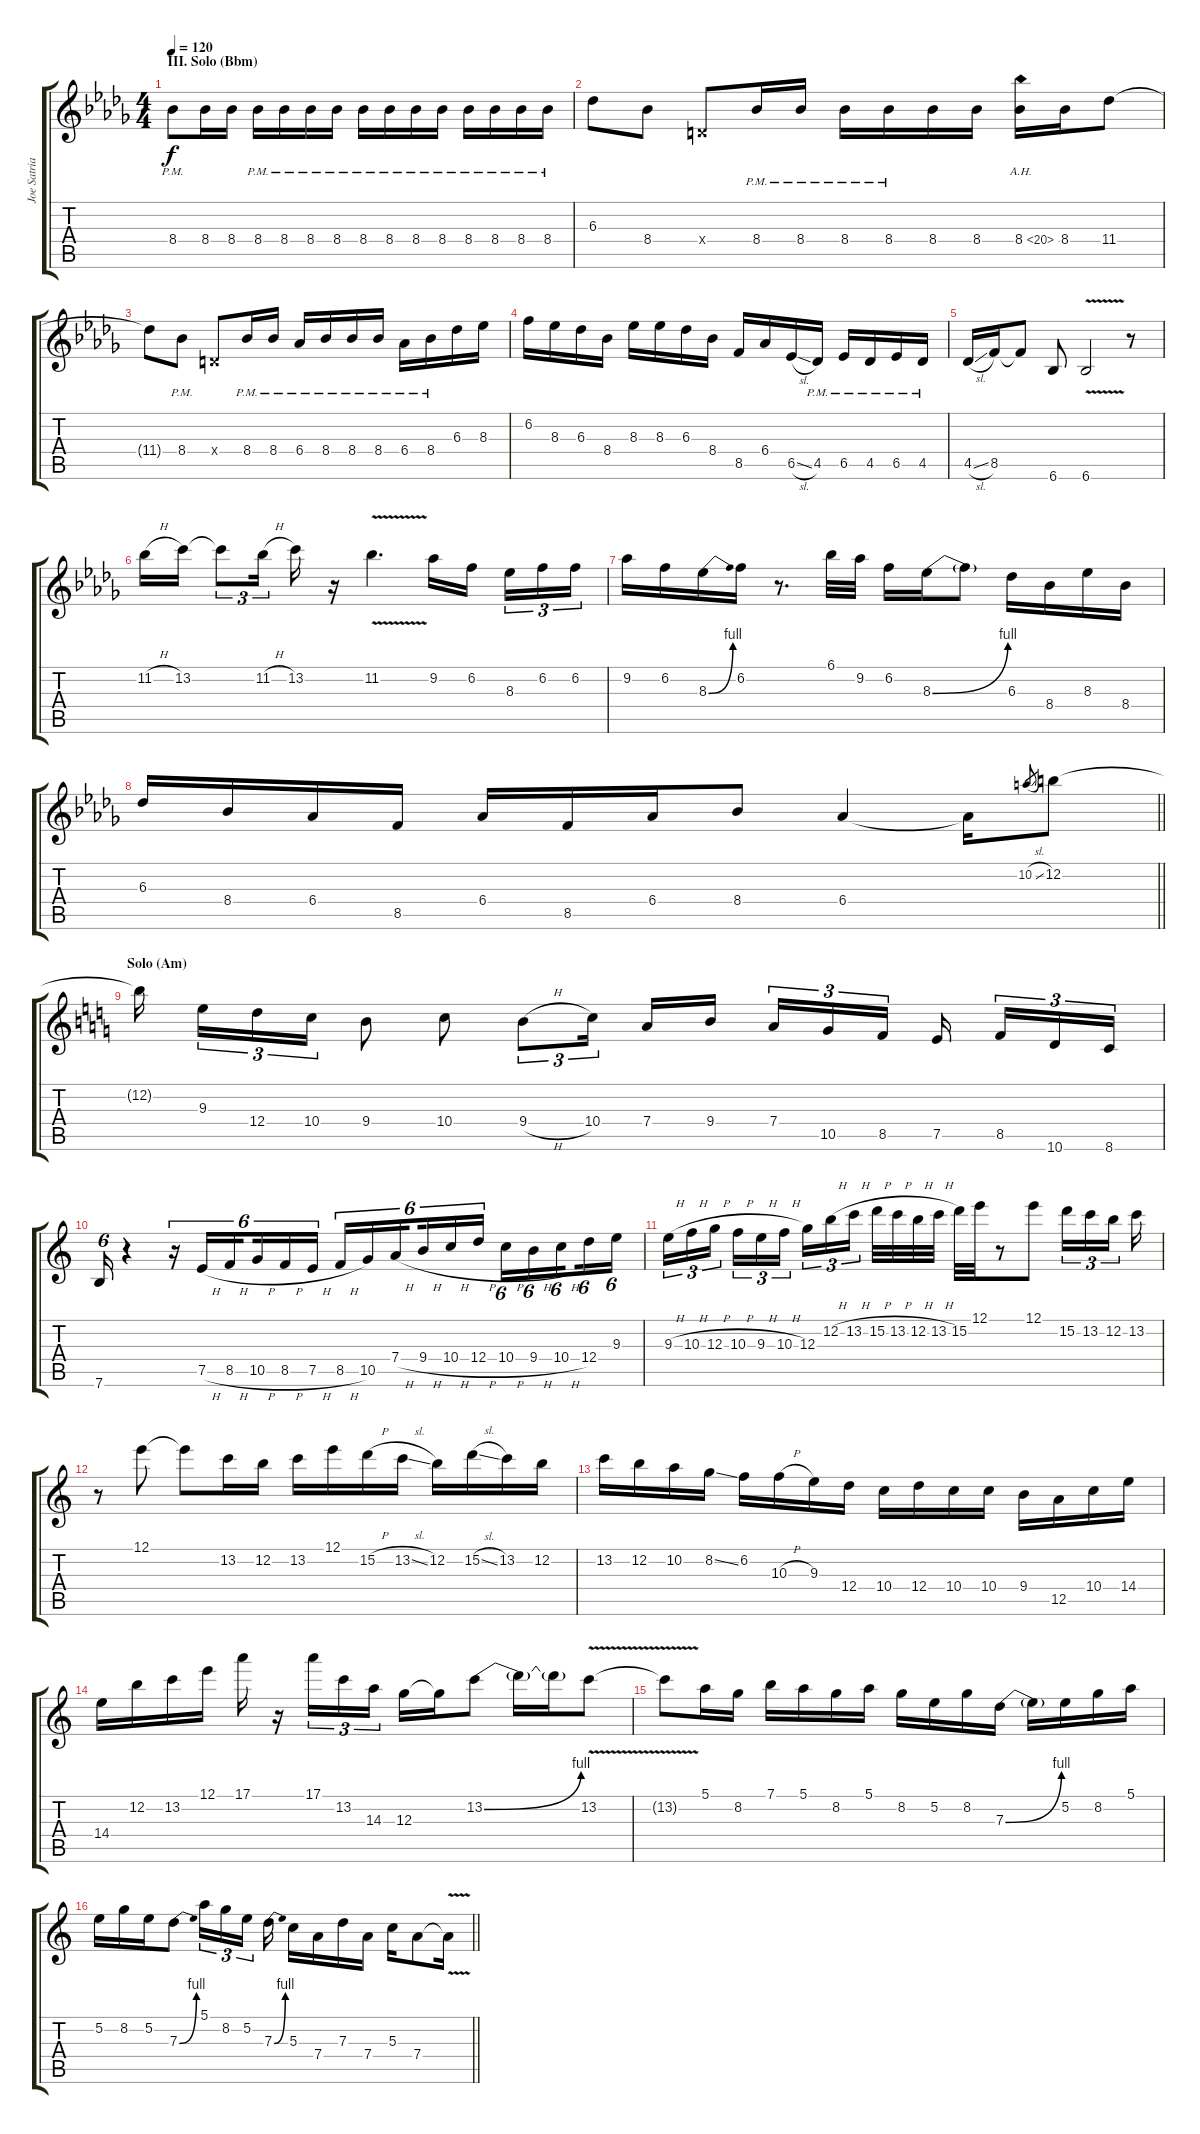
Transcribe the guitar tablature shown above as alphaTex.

\track ("Joe Satriani" "Joe Satria") {instrument distortionguitar}
\staff {score tabs}
\tuning (E4 B3 G3 D3 A2 E2) {hide}
\ts (4 4)
\section ("" "III. Solo (Bbm)")
\tempo 120
\clef g2
\ks db
8.4{pm}.8{dy f} 8.4.16 8.4.16 8.4{pm}.16 8.4{pm}.16 8.4{pm}.16 8.4{pm}.16 8.4{pm}.16 8.4{pm}.16 8.4{pm}.16 8.4{pm}.16 8.4{pm}.16 8.4{pm}.16 8.4{pm}.16 8.4{pm}.16 |
6.3.8 8.4.8 0.4{x}.8 8.4{pm}.16 8.4{pm}.16 8.4{pm}.16 8.4{pm}.16 8.4.16 8.4.16 8.4{ah 12}.16 8.4.16 11.4.8 |
11.4{t}.8 8.4{pm}.8 0.4{x}.8 8.4{pm}.16 8.4{pm}.16 6.4{pm}.16 8.4{pm}.16 8.4{pm}.16 8.4{pm}.16 6.4{pm}.16 8.4{pm}.16 6.3.16 8.3.16 |
6.2.16 8.3.16 6.3.16 8.4.16 8.3.16 8.3.16 6.3.16 8.4.16 8.5.16 6.4.16 6.5{sl}.16 4.5{pm}.16 6.5{pm}.16 4.5{pm}.16 6.5{pm}.16 4.5{pm}.16 |
4.5{sl}.16 8.5.16 8.5{t}.8 6.6.8 6.6{v}.2 r.8 |
11.2{h}.16 13.2.16 13.2{t}.8{tu (3 2)} 11.2{h}.16{tu (3 2)} 13.2.16 r.16 11.2{v}.4{d} 9.2.16 6.2.16{beam splitsecondary} 8.3.16{tu (3 2)} 6.2.16{tu (3 2)} 6.2.16{tu (3 2)} |
9.2.16 6.2.16 8.3{be (bend 0 0 60 4)}.16 6.2.16 r.8{d} 6.1.32 9.2.32 6.2.16 8.3{be (bend 0 0 60 4)}.16 8.3{t}.8 6.3.16 8.4.16 8.3.16 8.4.16 |
\barLineRight lightlight
6.3.16 8.4.16 6.4.16 8.5.16 6.4.16 8.5.16 6.4.16 8.4.8 6.4.4 6.4{t}.16 10.2{sl}.8{gr} 12.2.8 |
\section ("" "Solo (Am)")
\ks c
12.2{t}.16{beam splitsecondary} 9.3.16{tu (3 2)} 12.4.16{tu (3 2)} 10.4.16{tu (3 2)} 9.4.8 10.4.8 9.4{h}.8{tu (3 2)} 10.4.16{tu (3 2) beam splitsecondary} 7.4.16 9.4.16{beam splitsecondary} 7.4.16{tu (3 2)} 10.5.16{tu (3 2)} 8.5.16{tu (3 2) beam splitsecondary} 7.5.16{beam splitsecondary} 8.5.16{tu (3 2)} 10.6.16{tu (3 2)} 8.6.16{tu (3 2)} |
7.6.16{tu (6 4)} r.4 r.16{tu (6 4)} 7.5{h}.16{tu (6 4)} 8.5{h}.16{tu (6 4) beam splitsecondary} 10.5{h}.16{tu (6 4)} 8.5{h}.16{tu (6 4)} 7.5{h}.16{tu (6 4) beam splitsecondary} 8.5{h}.16{tu (6 4)} 10.5.16{tu (6 4)} 7.4{h}.16{tu (6 4) beam splitsecondary} 9.4{h}.16{tu (6 4)} 10.4{h}.16{tu (6 4)} 12.4{h}.16{tu (6 4) beam splitsecondary} 10.4{h}.16{tu (6 4)} 9.4{h}.16{tu (6 4)} 10.4{h}.16{tu (6 4) beam splitsecondary} 12.4.16{tu (6 4)} 9.3.16{tu (6 4)} |
9.3{h}.16{tu (3 2)} 10.3{h}.16{tu (3 2)} 12.3{h}.16{tu (3 2) beam splitsecondary} 10.3{h}.16{tu (3 2)} 9.3{h}.16{tu (3 2)} 10.3{h}.16{tu (3 2)} 12.3.16{tu (3 2)} 12.2{h}.16{tu (3 2)} 13.2{h}.16{tu (3 2) beam splitsecondary} 15.2{h}.32 13.2{h}.32 12.2{h}.32 13.2{h}.32 15.2.32 12.1.32 r.8 12.1.8 15.2.16{tu (3 2)} 13.2.16{tu (3 2)} 12.2.16{tu (3 2) beam splitsecondary} 13.2.16 |
r.8 12.1.8 12.1{t}.8 13.2.16 12.2.16 13.2.16 12.1.16 15.2{h}.16 13.2{sl}.16 12.2.16 15.2{sl}.16 13.2.16 12.2.16 |
13.2.16 12.2.16 10.2.16 8.2{ss}.16 6.2.16 10.3{h}.16 9.3.16 12.4.16 10.4.16 12.4.16 10.4.16 10.4.16 9.4.16 12.5.16 10.4.16 14.4.16 |
14.4.16 12.2.16 13.2.16 12.1.16 17.1.16 r.16 17.1.16{tu (3 2)} 13.2.16{tu (3 2)} 14.3.16{tu (3 2)} 12.3.16 12.3{t}.16 13.2{be (bend 0 0 60 4)}.8 13.2{t}.16 13.2{t}.16 13.2{v}.8 |
13.2{t}.8 5.1.16 8.2.16 7.1.16 5.1.16 8.2.16 5.1.16 8.2.16 5.2.16 8.2.16 7.3{be (bend 0 0 60 4)}.16 7.3{t}.16 5.2.16 8.2.16 5.1.16 |
\barLineRight lightlight
5.2.16 8.2.16 5.2.16 7.3{be (bend 0 0 60 4)}.8 5.1.16{tu (3 2)} 8.2.16{tu (3 2)} 5.2.16{tu (3 2) beam splitsecondary} 7.3{be (bend 0 0 60 4)}.16 5.3.16 7.4.16 7.3.16 7.4.16 5.3.16 7.4.8 7.4{v t}.16
